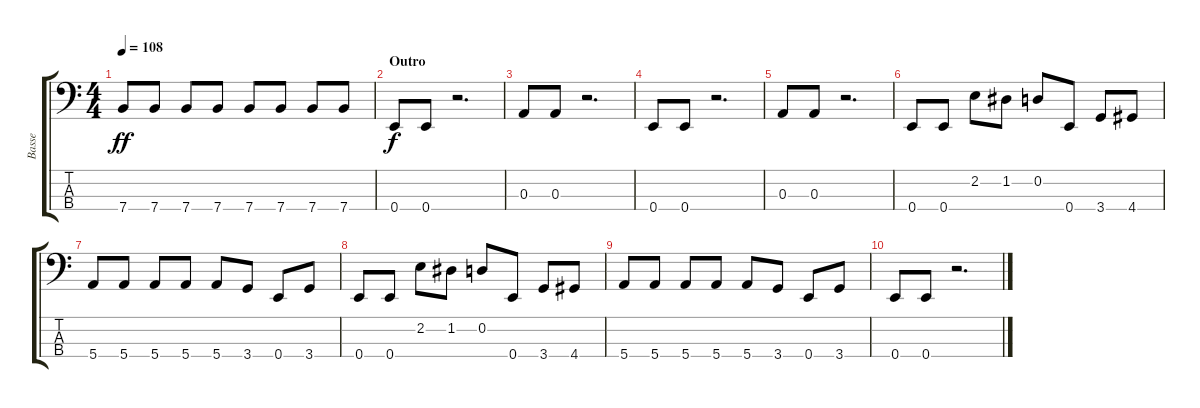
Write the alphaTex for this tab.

\track ("Basse" "Basse") {instrument electricbassfinger}
\staff {score tabs}
\tuning (G2 D2 A1 E1) {hide}
\ts (4 4)
\tempo 108
\clef f4
\ks c
7.4.8{dy ff} 7.4.8 7.4.8 7.4.8 7.4.8 7.4.8 7.4.8 7.4.8 |
\section ("" "Outro")
0.4.8{dy f} 0.4.8 r.2{d} |
0.3.8 0.3.8 r.2{d} |
0.4.8 0.4.8 r.2{d} |
0.3.8 0.3.8 r.2{d} |
0.4.8 0.4.8 2.2.8 1.2.8 0.2.8 0.4.8 3.4.8 4.4.8 |
5.4.8 5.4.8 5.4.8 5.4.8 5.4.8 3.4.8 0.4.8 3.4.8 |
0.4.8 0.4.8 2.2.8 1.2.8 0.2.8 0.4.8 3.4.8 4.4.8 |
5.4.8 5.4.8 5.4.8 5.4.8 5.4.8 3.4.8 0.4.8 3.4.8 |
0.4.8 0.4.8 r.2{d}
